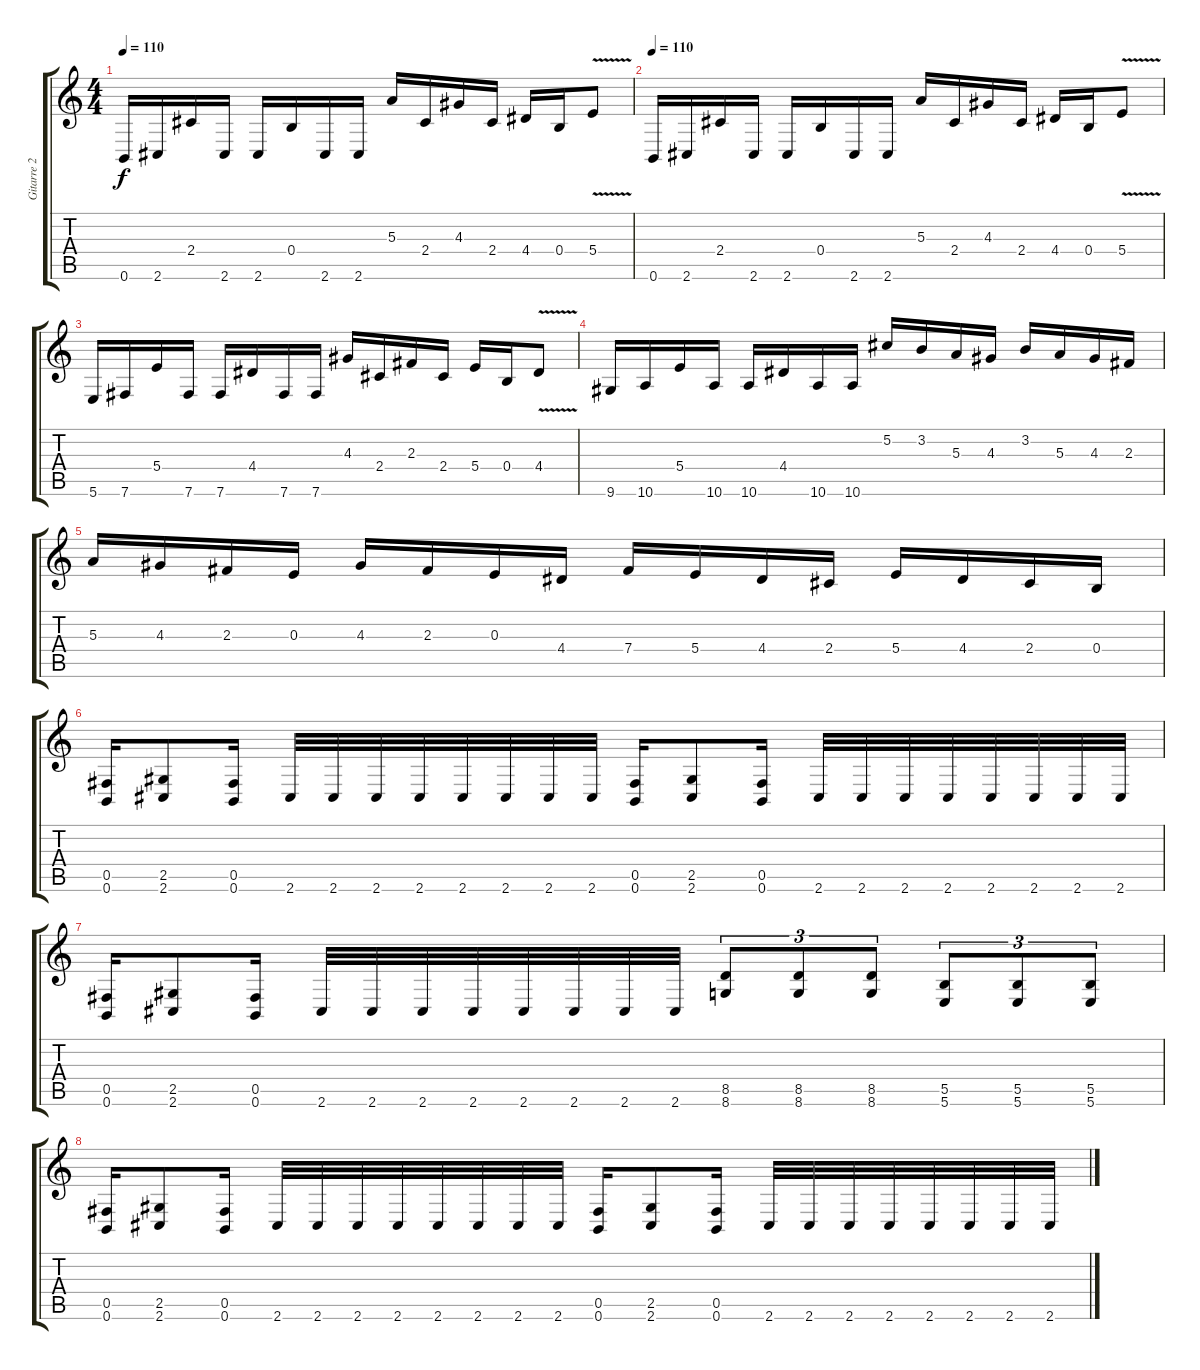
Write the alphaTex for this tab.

\track ("Gitarre 2" "Gitarre 2") {instrument distortionguitar}
\staff {score tabs}
\tuning (Db4 Ab3 E3 B2 Gb2 B1) {hide}
\ts (4 4)
\tempo 110
\clef g2
\ks c
0.6.16{dy f} 2.6.16 2.4.16 2.6.16 2.6.16 0.4.16 2.6.16 2.6.16 5.3.16 2.4.16 4.3.16 2.4.16 4.4.16 0.4.16 5.4{v}.8 |
\tempo 110
0.6.16 2.6.16 2.4.16 2.6.16 2.6.16 0.4.16 2.6.16 2.6.16 5.3.16 2.4.16 4.3.16 2.4.16 4.4.16 0.4.16 5.4{v}.8 |
5.6.16 7.6.16 5.4.16 7.6.16 7.6.16 4.4.16 7.6.16 7.6.16 4.3.16 2.4.16 2.3.16 2.4.16 5.4.16 0.4.16 4.4{v}.8 |
9.6.16 10.6.16 5.4.16 10.6.16 10.6.16 4.4.16 10.6.16 10.6.16 5.2.16 3.2.16 5.3.16 4.3.16 3.2.16 5.3.16 4.3.16 2.3.16 |
5.3.16 4.3.16 2.3.16 0.3.16 4.3.16 2.3.16 0.3.16 4.4.16 7.4.16 5.4.16 4.4.16 2.4.16 5.4.16 4.4.16 2.4.16 0.4.16 |
(0.5 0.6).16 (2.5 2.6).8 (0.5 0.6).16 2.6.32 2.6.32 2.6.32 2.6.32 2.6.32 2.6.32 2.6.32 2.6.32 (0.5 0.6).16 (2.5 2.6).8 (0.5 0.6).16 2.6.32 2.6.32 2.6.32 2.6.32 2.6.32 2.6.32 2.6.32 2.6.32 |
(0.5 0.6).16 (2.5 2.6).8 (0.5 0.6).16 2.6.32 2.6.32 2.6.32 2.6.32 2.6.32 2.6.32 2.6.32 2.6.32 (8.5 8.6).8{tu (3 2)} (8.5 8.6).8{tu (3 2)} (8.5 8.6).8{tu (3 2)} (5.5 5.6).8{tu (3 2)} (5.5 5.6).8{tu (3 2)} (5.5 5.6).8{tu (3 2)} |
(0.5 0.6).16 (2.5 2.6).8 (0.5 0.6).16 2.6.32 2.6.32 2.6.32 2.6.32 2.6.32 2.6.32 2.6.32 2.6.32 (0.5 0.6).16 (2.5 2.6).8 (0.5 0.6).16 2.6.32 2.6.32 2.6.32 2.6.32 2.6.32 2.6.32 2.6.32 2.6.32
